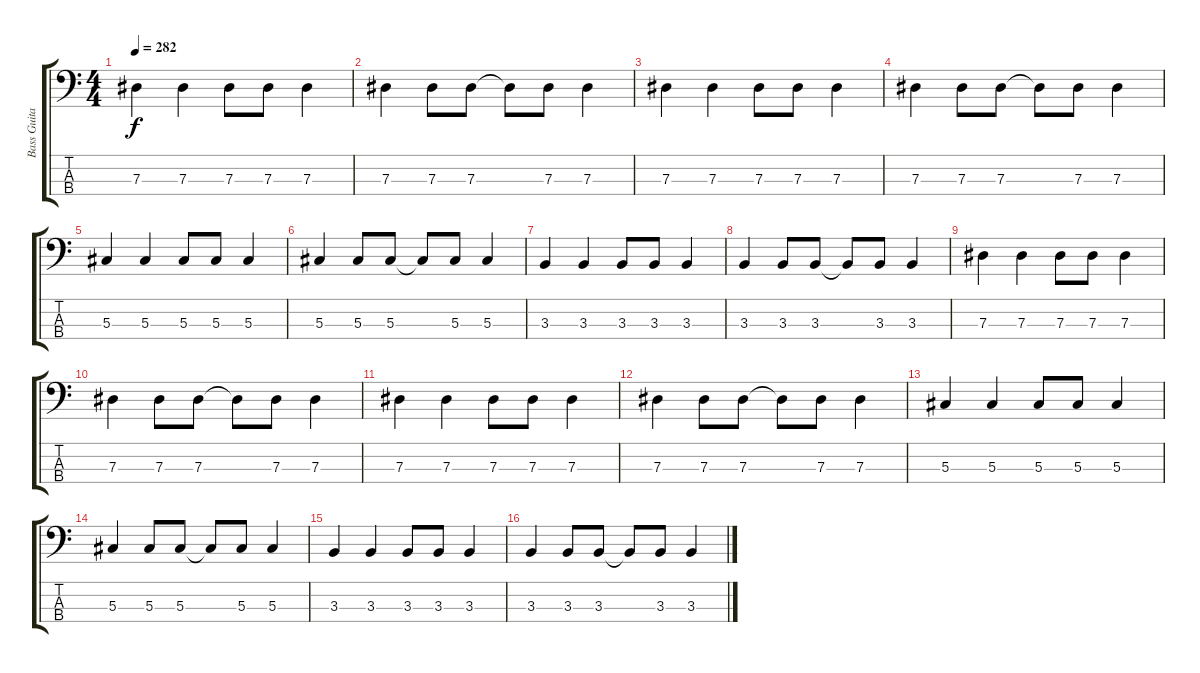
\track ("Bass Guitar" "Bass Guita") {instrument electricbasspick}
\staff {score tabs}
\tuning (Gb2 Db2 Ab1 Eb1) {hide}
\ts (4 4)
\tempo 282
\clef f4
\ks c
7.3.4{dy f} 7.3.4 7.3.8 7.3.8 7.3.4 |
7.3.4 7.3.8 7.3.8 7.3{t}.8 7.3.8 7.3.4 |
7.3.4 7.3.4 7.3.8 7.3.8 7.3.4 |
7.3.4 7.3.8 7.3.8 7.3{t}.8 7.3.8 7.3.4 |
5.3.4 5.3.4 5.3.8 5.3.8 5.3.4 |
5.3.4 5.3.8 5.3.8 5.3{t}.8 5.3.8 5.3.4 |
3.3.4 3.3.4 3.3.8 3.3.8 3.3.4 |
3.3.4 3.3.8 3.3.8 3.3{t}.8 3.3.8 3.3.4 |
7.3.4 7.3.4 7.3.8 7.3.8 7.3.4 |
7.3.4 7.3.8 7.3.8 7.3{t}.8 7.3.8 7.3.4 |
7.3.4 7.3.4 7.3.8 7.3.8 7.3.4 |
7.3.4 7.3.8 7.3.8 7.3{t}.8 7.3.8 7.3.4 |
5.3.4 5.3.4 5.3.8 5.3.8 5.3.4 |
5.3.4 5.3.8 5.3.8 5.3{t}.8 5.3.8 5.3.4 |
3.3.4 3.3.4 3.3.8 3.3.8 3.3.4 |
3.3.4 3.3.8 3.3.8 3.3{t}.8 3.3.8 3.3.4
